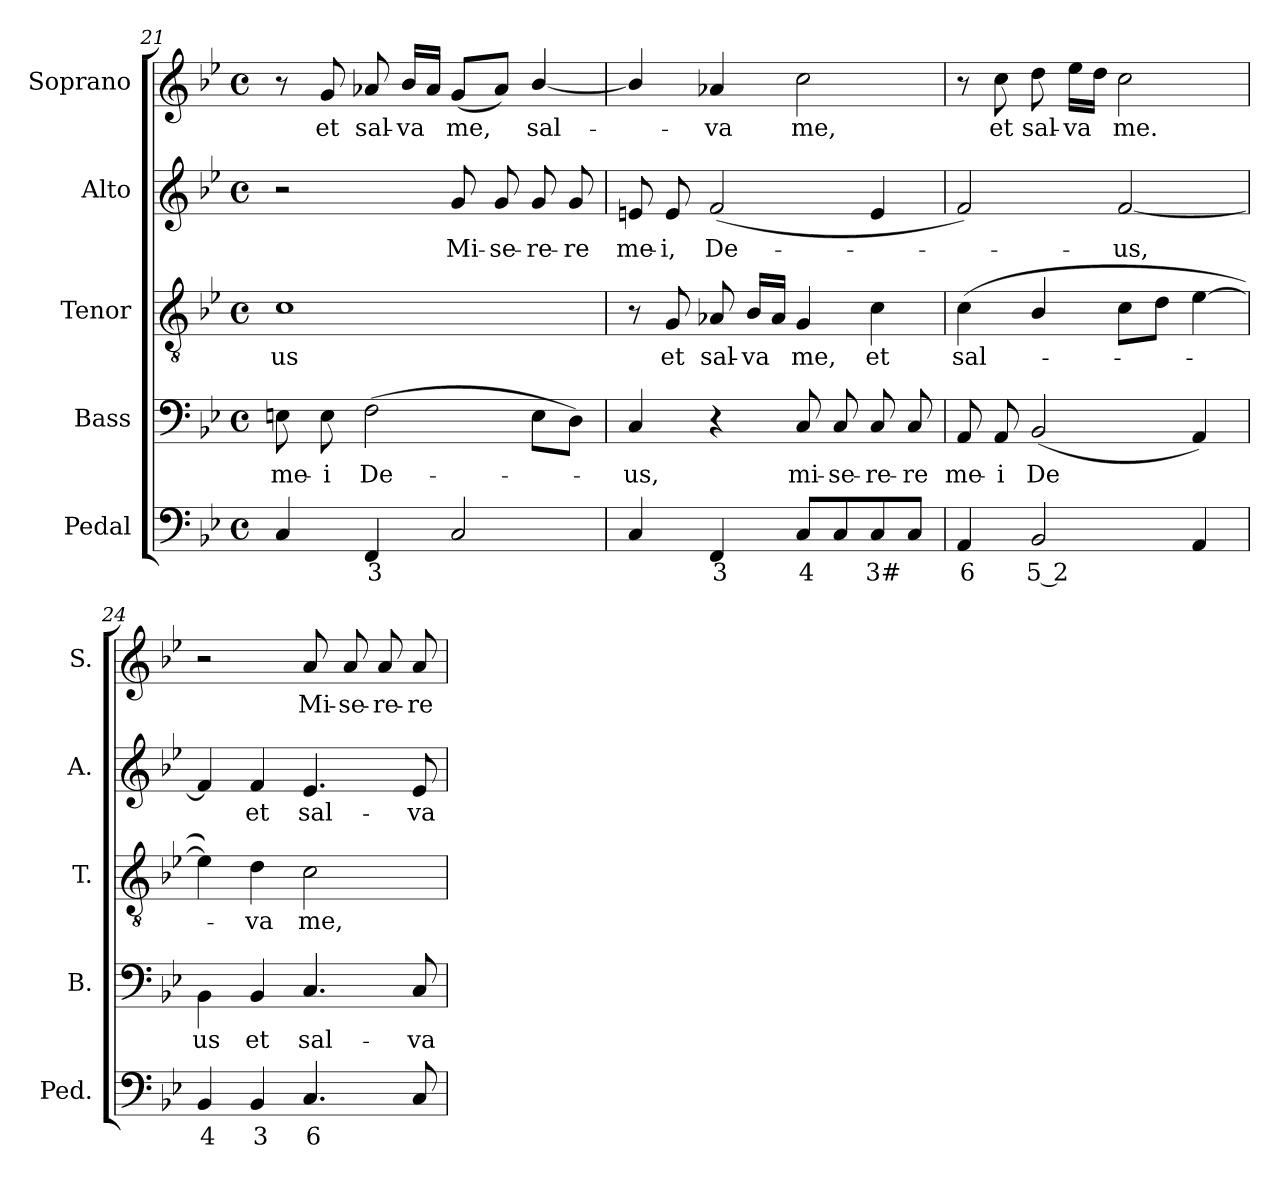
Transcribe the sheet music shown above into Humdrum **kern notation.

**kern	**text	**kern	**text	**kern	**text	**kern	**text	**kern	**text
*part5	*part5	*part4	*part4	*part3	*part3	*part2	*part2	*part1	*part1
*staff5	*staff5	*staff4	*staff4	*staff3	*staff3	*staff2	*staff2	*staff1	*staff1
*I"Pedal	*	*I"Bass	*	*I"Tenor	*	*I"Alto	*	*I"Soprano	*
*I'Ped.	*	*I'B.	*	*I'T.	*	*I'A.	*	*I'S.	*
*clefF4	*	*clefF4	*	*clefGv2	*	*clefG2	*	*clefG2	*
*	*	*	*	*ITrd7c12	*	*	*	*	*
*k[b-e-]	*	*k[b-e-]	*	*k[b-e-]	*	*k[b-e-]	*	*k[b-e-]	*
*B-:	*	*B-:	*	*B-:	*	*B-:	*	*B-:	*
*M4/4	*	*M4/4	*	*M4/4	*	*M4/4	*	*M4/4	*
*met(c)	*	*met(c)	*	*met(c)	*	*met(c)	*	*met(c)	*
=21	=21	=21	=21	=21	=21	=21	=21	=21	=21
!	!	!	!LO:LY:b:color=#000000	!	!	!	!	!	!
!	!	!	!	!	!LO:LY:b:color=#000000	!	!	!	!
4Ci/	.	8Eni\	me-	1Ci	-us	2r	.	8r	.
!	!	!	!LO:LY:b:color=#000000	!	!	!	!	!	!
!	!	!	!	!	!	!	!	!	!LO:LY:b:color=#000000
.	.	8Ei\	-i	.	.	.	.	8gi/	et
!	!LO:LY:b:color=#000000	!	!	!	!	!	!	!	!
!	!	!	!LO:LY:b:color=#000000	!	!	!	!	!	!
!	!	!	!	!	!	!	!	!	!LO:LY:b:color=#000000
4FFi/	3	(2Fi\	De-	.	.	.	.	8a-Xi/	sal-
!	!	!	!	!	!	!	!	!	!LO:LY:b:color=#000000
.	.	.	.	.	.	.	.	16b-i/LL	-va
.	.	.	.	.	.	.	.	16a-i/JJ	.
!	!	!	!	!	!	!	!LO:LY:b:color=#000000	!	!
!	!	!	!	!	!	!	!	!	!LO:LY:b:color=#000000
2Ci/	.	.	.	.	.	8gi/	Mi-	(8gi/L	me,
!	!	!	!	!	!	!	!LO:LY:b:color=#000000	!	!
.	.	.	.	.	.	8gi/	-se-	8a-i/J)	.
!	!	!	!	!	!	!	!LO:LY:b:color=#000000	!	!
!	!	!	!	!	!	!	!	!	!LO:LY:b:color=#000000
.	.	8Ei\L	.	.	.	8gi/	-re-	[4b-i/	sal-
!	!	!	!	!	!	!	!LO:LY:b:color=#000000	!	!
.	.	8Di\J)	.	.	.	8gi/	-re	.	.
=22	=22	=22	=22	=22	=22	=22	=22	=22	=22
!	!	!	!LO:LY:b:color=#000000	!	!	!	!	!	!
!	!	!	!	!	!	!	!LO:LY:b:color=#000000	!	!
4Ci/	.	4Ci/	-us,	8r	.	8eni/	me-	4b-i/]	.
!	!	!	!	!	!LO:LY:b:color=#000000	!	!	!	!
!	!	!	!	!	!	!	!LO:LY:b:color=#000000	!	!
.	.	.	.	8GGi/	et	8ei/	-i,	.	.
!	!LO:LY:b:color=#000000	!	!	!	!	!	!	!	!
!	!	!	!	!	!LO:LY:b:color=#000000	!	!	!	!
!	!	!	!	!	!	!	!LO:LY:b:color=#000000	!	!
!	!	!	!	!	!	!	!	!	!LO:LY:b:color=#000000
4FFi/	3	4r	.	8AA-Xi/	sal-	(2fi/	De-	4a-Xi/	-va
!	!	!	!	!	!LO:LY:b:color=#000000	!	!	!	!
.	.	.	.	16BB-i/LL	-va	.	.	.	.
.	.	.	.	16AA-i/JJ	.	.	.	.	.
!	!LO:LY:b:color=#000000	!	!	!	!	!	!	!	!
!	!	!	!LO:LY:b:color=#000000	!	!	!	!	!	!
!	!	!	!	!	!LO:LY:b:color=#000000	!	!	!	!
!	!	!	!	!	!	!	!	!	!LO:LY:b:color=#000000
8Ci/L	4	8Ci/	mi-	4GGi/	me,	.	.	2cci\	me,
!	!	!	!LO:LY:b:color=#000000	!	!	!	!	!	!
8Ci/	.	8Ci/	-se-	.	.	.	.	.	.
!	!LO:LY:b:color=#000000	!	!	!	!	!	!	!	!
!	!	!	!LO:LY:b:color=#000000	!	!	!	!	!	!
!	!	!	!	!	!LO:LY:b:color=#000000	!	!	!	!
8Ci/	3#	8Ci/	-re-	4Ci\	et	4ei/	.	.	.
!	!	!	!LO:LY:b:color=#000000	!	!	!	!	!	!
8Ci/J	.	8Ci/	-re	.	.	.	.	.	.
=23	=23	=23	=23	=23	=23	=23	=23	=23	=23
!	!LO:LY:b:color=#000000	!	!	!	!	!	!	!	!
!	!	!	!LO:LY:b:color=#000000	!	!	!	!	!	!
!	!	!	!	!	!LO:LY:b:color=#000000	!	!	!	!
4AAi/	6	8AAi/	me-	(4Ci\	sal-	2fi/)	.	8r	.
!	!	!	!LO:LY:b:color=#000000	!	!	!	!	!	!
!	!	!	!	!	!	!	!	!	!LO:LY:b:color=#000000
.	.	8AAi/	-i	.	.	.	.	8cci\	et
!	!LO:LY:b:color=#000000	!	!	!	!	!	!	!	!
!	!	!	!LO:LY:b:color=#000000	!	!	!	!	!	!
!	!	!	!	!	!	!	!	!	!LO:LY:b:color=#000000
2BB-i/	5 2	(2BB-i/	De	4BB-i/	.	.	.	8ddi\	sal-
!	!	!	!	!	!	!	!	!	!LO:LY:b:color=#000000
.	.	.	.	.	.	.	.	16ee-i\LL	-va
.	.	.	.	.	.	.	.	16ddi\JJ	.
!	!	!	!	!	!	!	!LO:LY:b:color=#000000	!	!
!	!	!	!	!	!	!	!	!	!LO:LY:b:color=#000000
.	.	.	.	8Ci\L	.	[2fi/	-us,	2cci\	me.
.	.	.	.	8Di\J	.	.	.	.	.
4AAi/	.	4AAi/)	.	[4E-i\	.	.	.	.	.
!!LO:LB:g=z
=24	=24	=24	=24	=24	=24	=24	=24	=24	=24
!	!LO:LY:b:color=#000000	!	!	!	!	!	!	!	!
!	!	!	!LO:LY:b:color=#000000	!	!	!	!	!	!
4BB-i/	4	4BB-i\	us	4E-i\])	.	4fi/]	.	2r	.
!	!LO:LY:b:color=#000000	!	!	!	!	!	!	!	!
!	!	!	!LO:LY:b:color=#000000	!	!	!	!	!	!
!	!	!	!	!	!LO:LY:b:color=#000000	!	!	!	!
!	!	!	!	!	!	!	!LO:LY:b:color=#000000	!	!
4BB-i/	3	4BB-i/	et	4Di\	-va	4fi/	et	.	.
!	!LO:LY:b:color=#000000	!	!	!	!	!	!	!	!
!	!	!	!LO:LY:b:color=#000000	!	!	!	!	!	!
!	!	!	!	!	!LO:LY:b:color=#000000	!	!	!	!
!	!	!	!	!	!	!	!LO:LY:b:color=#000000	!	!
!	!	!	!	!	!	!	!	!	!LO:LY:b:color=#000000
4.Ci/	6	4.Ci/	sal-	2Ci\	me,	4.e-i/	sal-	8ai/	Mi-
!	!	!	!	!	!	!	!	!	!LO:LY:b:color=#000000
.	.	.	.	.	.	.	.	8ai/	-se-
!	!	!	!	!	!	!	!	!	!LO:LY:b:color=#000000
.	.	.	.	.	.	.	.	8ai/	-re-
!	!	!	!LO:LY:b:color=#000000	!	!	!	!	!	!
!	!	!	!	!	!	!	!LO:LY:b:color=#000000	!	!
!	!	!	!	!	!	!	!	!	!LO:LY:b:color=#000000
8Ci/	.	8Ci/	-va	.	.	8e-i/	-va	8ai/	-re
=	=	=	=	=	=	=	=	=	=
*-	*-	*-	*-	*-	*-	*-	*-	*-	*-
